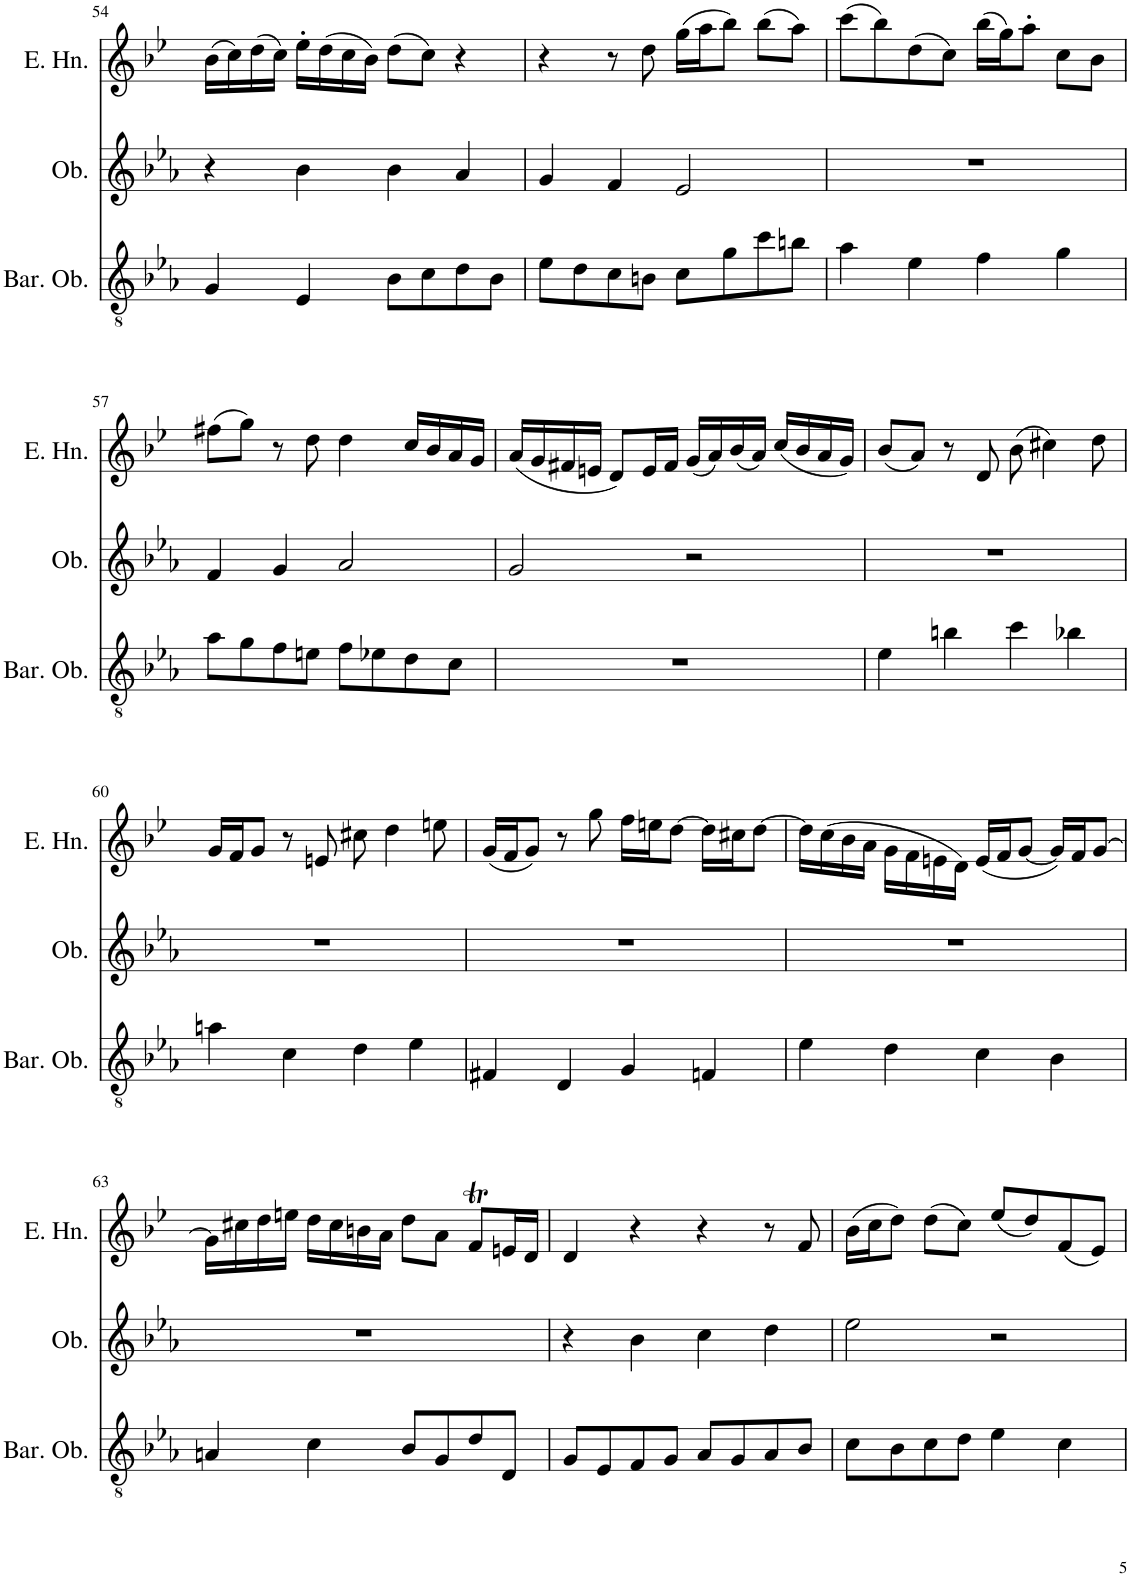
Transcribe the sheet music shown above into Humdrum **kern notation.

**kern	**kern	**kern
*part3	*part2	*part1
*staff3	*staff2	*staff1
*I"Baritone Oboe	*I"Oboe	*I"English Horn
*I'Bar. Ob.	*I'Ob.	*I'E. Hn.
!!LO:PB:g=z
*clefGv2	*clefG2	*clefG2
*	*	*Trd4c7
*k[b-e-a-]	*k[b-e-a-]	*k[b-e-]
*M4/4	*M4/4	*M4/4
*met(c)	*met(c)	*met(c)
=54	=54	=54
4G/	4r	(16b-\LL
.	.	16cc\)
.	.	(16dd\
.	.	16cc\JJ)
4E-/	4b-\	16ee-'\LL
.	.	(16dd\
.	.	16cc\
.	.	16b-\JJ)
8B-\L	4b-\	(8dd\L
8c\	.	8cc\J)
8d\	4a-/	4r
8B-\J	.	.
=55	=55	=55
8e-\L	4g/	4r
8d\	.	.
8c\	4f/	8r
8Bn\J	.	8dd\
8c\L	2e-/	(16gg\LL
.	.	16aa\J
8g\	.	8bb-\J)
8cc\	.	(8bb-\L
8bn\J	.	8aa\J)
=56	=56	=56
4a-\	1r	(8ccc\L
.	.	8bb-\)
4e-\	.	(8dd\
.	.	8cc\J)
4f\	.	(16bb-\LL
.	.	16gg\J)
.	.	8aa'\J
4g\	.	8cc\L
.	.	8b-\J
!!LO:LB:g=z
=57	=57	=57
8a-\L	4f/	(8ff#X\L
8g\	.	8gg\J)
8f\	4g/	8r
8en\J	.	8dd\
8f\L	2a-/	4dd\
8e-X\	.	.
8d\	.	16cc/LL
.	.	16b-/
8c\J	.	16a/
.	.	16g/JJ
=58	=58	=58
1r	2g/	(16a/LL
.	.	16g/
.	.	16f#X/
.	.	16en/JJ
.	.	8d/L)
.	.	16e/L
.	.	16f#/JJ
.	2r	(16g/LL
.	.	16a/)
.	.	(16b-/
.	.	16a/JJ)
.	.	(16cc/LL
.	.	16b-/
.	.	16a/
.	.	16g/JJ)
=59	=59	=59
4e-\	1r	(8b-/L
.	.	8a/J)
4bn\	.	8r
.	.	8d/
4cc\	.	(8b-\
.	.	4cc#X\)
4b-X\	.	.
.	.	8dd\
!!LO:LB:g=z
=60	=60	=60
4an\	1r	16g/LL
.	.	16f/J
.	.	8g/J
4c\	.	8r
.	.	8en/
4d\	.	8cc#X\
.	.	4dd\
4e-\	.	.
.	.	8een\
=61	=61	=61
4F#X/	1r	(16g/LL
.	.	16f/J
.	.	8g/J)
4D/	.	8r
.	.	8gg\
4G/	.	16ff\LL
.	.	16een\J
.	.	[8dd\J
4Fn/	.	16dd\LL]
.	.	16cc#X\J
.	.	[8dd\J
=62	=62	=62
4e-\	1r	16dd\LL]
.	.	(16cc\
.	.	16b-\
.	.	16a\JJ
4d\	.	16g\LL
.	.	16f\
.	.	16en\
.	.	16d\JJ)
4c\	.	(16e/LL
.	.	16f/J
.	.	[8g/J
4B-\	.	16g/LL])
.	.	16f/J
.	.	[8g/J
!!LO:LB:g=z
=63	=63	=63
4An/	1r	16g\LL]
.	.	16cc#X\
.	.	16dd\
.	.	16een\JJ
4c\	.	16dd\LL
.	.	16cc#\
.	.	16bn\
.	.	16a\JJ
8B-/L	.	8dd\L
8G/	.	8a\J
8d/	.	8fT/L
8D/J	.	16en/L
.	.	16d/JJ
=64	=64	=64
8G/L	4r	4d/
8E-/	.	.
8F/	4b-\	4r
8G/J	.	.
8A-/L	4cc\	4r
8G/	.	.
8A-/	4dd\	8r
8B-/J	.	8f/
=65	=65	=65
8c\L	2ee-\	(16b-\LL
.	.	16cc\J
8B-\	.	8dd\J)
8c\	.	(8dd\L
8d\J	.	8cc\J)
4e-\	2r	(8ee-/L
.	.	8dd/)
4c\	.	(8f/
.	.	8e-/J)
=	=	=
*-	*-	*-
